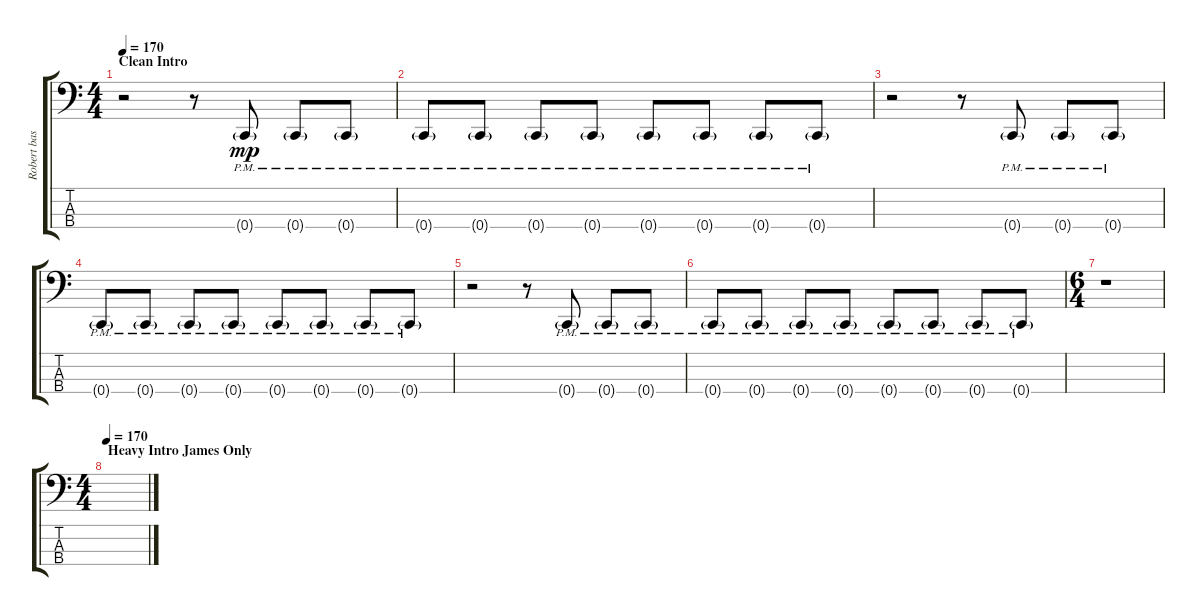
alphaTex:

\track ("Robert bass" "Robert bas") {instrument electricbassfinger}
\staff {score tabs}
\tuning (F2 C2 G1 C1) {hide}
\ts (4 4)
\section ("" "Clean Intro")
\tempo 170
\tempo 120
\tempo 170
\clef f4
\ks c
r.2{dy mp instrument fretlessbass} r.8 0.4{g pm}.8 0.4{g pm}.8 0.4{g pm}.8 |
0.4{g pm}.8 0.4{g pm}.8 0.4{g pm}.8 0.4{g pm}.8 0.4{g pm}.8 0.4{g pm}.8 0.4{g pm}.8 0.4{g pm}.8 |
r.2 r.8 0.4{g pm}.8 0.4{g pm}.8 0.4{g pm}.8 |
0.4{g pm}.8 0.4{g pm}.8 0.4{g pm}.8 0.4{g pm}.8 0.4{g pm}.8 0.4{g pm}.8 0.4{g pm}.8 0.4{g pm}.8 |
r.2 r.8 0.4{g pm}.8 0.4{g pm}.8 0.4{g pm}.8 |
0.4{g pm}.8 0.4{g pm}.8 0.4{g pm}.8 0.4{g pm}.8 0.4{g pm}.8 0.4{g pm}.8 0.4{g pm}.8 0.4{g pm}.8 |
\ts (6 4)
r.1 |
\ts (4 4)
\section ("" "Heavy Intro James Only")
\tempo 170
